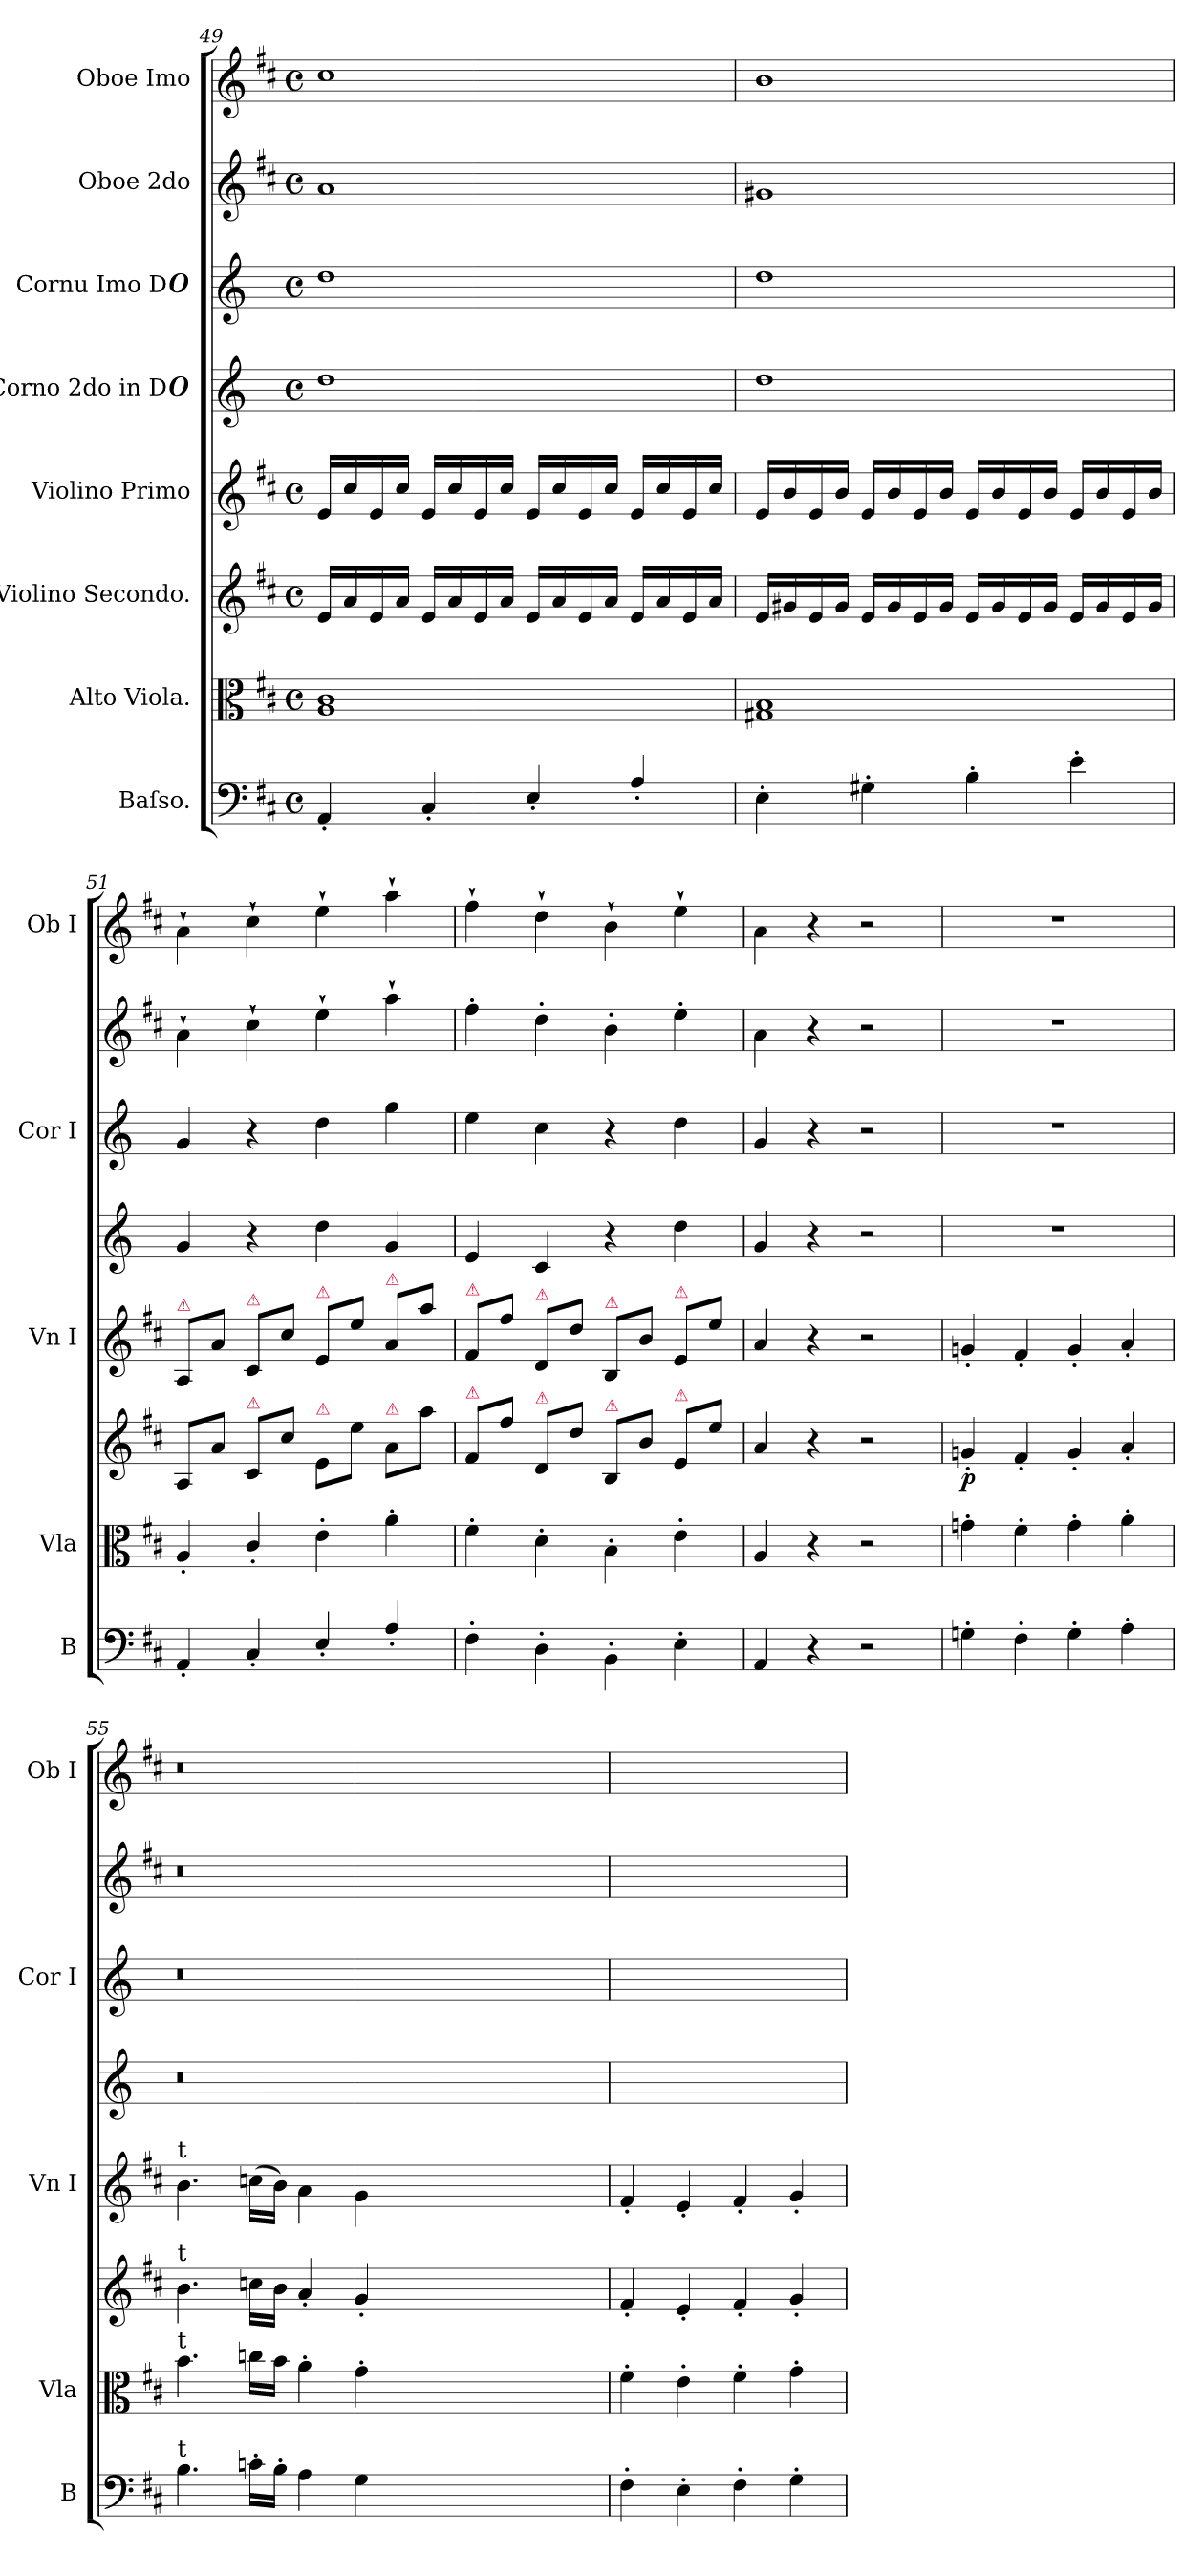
**kern	**kern	**dynam	**kern	**dynam	**kern	**dynam	**kern	**kern	**kern	**kern
*part8	*part7	*part7	*part6	*part6	*part5	*part5	*part4	*part3	*part2	*part1
*staff8	*staff7	*staff7	*staff6	*staff6	*staff5	*staff5	*staff4	*staff3	*staff2	*staff1
*I"Baſso.	*I"Alto Viola.	*	*I"Violino Secondo.	*	*I"Violino Primo	*	*I"Corno 2do in D#	*I"Cornu Imo D#	*I"Oboe 2do	*I"Oboe Imo
*I'B	*I'Vla	*	*	*	*I'Vn I	*	*	*I'Cor I	*	*I'Ob I
*clefF4	*clefC3	*	*clefG2	*	*clefG2	*	*clefG2	*clefG2	*clefG2	*clefG2
*	*	*	*	*	*	*	*ITrd-1c-2	*ITrd-1c-2	*	*
*k[f#c#]	*k[f#c#]	*	*k[f#c#]	*	*k[f#c#]	*	*k[f#c#]	*k[f#c#]	*k[f#c#]	*k[f#c#]
*D:	*D:	*	*D:	*	*D:	*	*	*	*D:	*D:
*M4/4	*M4/4	*	*M4/4	*	*M4/4	*	*M4/4	*M4/4	*M4/4	*M4/4
*met(c)	*met(c)	*	*met(c)	*	*met(c)	*	*met(c)	*met(c)	*met(c)	*met(c)
=49	=49	=49	=49	=49	=49	=49	=49	=49	=49	=49
4AA'/	1A 1c#	.	16e/LL	.	16e/LL	.	1ee	1ee	1a	1cc#
.	.	.	16a/	.	16cc#/	.	.	.	.	.
.	.	.	16e/	.	16e/	.	.	.	.	.
.	.	.	16a/JJ	.	16cc#/JJ	.	.	.	.	.
4C#'/	.	.	16e/LL	.	16e/LL	.	.	.	.	.
.	.	.	16a/	.	16cc#/	.	.	.	.	.
.	.	.	16e/	.	16e/	.	.	.	.	.
.	.	.	16a/JJ	.	16cc#/JJ	.	.	.	.	.
4E'/	.	.	16e/LL	.	16e/LL	.	.	.	.	.
.	.	.	16a/	.	16cc#/	.	.	.	.	.
.	.	.	16e/	.	16e/	.	.	.	.	.
.	.	.	16a/JJ	.	16cc#/JJ	.	.	.	.	.
4A'/	.	.	16e/LL	.	16e/LL	.	.	.	.	.
.	.	.	16a/	.	16cc#/	.	.	.	.	.
.	.	.	16e/	.	16e/	.	.	.	.	.
.	.	.	16a/JJ	.	16cc#/JJ	.	.	.	.	.
=50	=50	=50	=50	=50	=50	=50	=50	=50	=50	=50
4E'\	1G#X 1B	.	16e/LL	.	16e/LL	.	1ee	1ee	1g#X	1b
.	.	.	16g#X/	.	16b/	.	.	.	.	.
.	.	.	16e/	.	16e/	.	.	.	.	.
.	.	.	16g#/JJ	.	16b/JJ	.	.	.	.	.
4G#X'\	.	.	16e/LL	.	16e/LL	.	.	.	.	.
.	.	.	16g#/	.	16b/	.	.	.	.	.
.	.	.	16e/	.	16e/	.	.	.	.	.
.	.	.	16g#/JJ	.	16b/JJ	.	.	.	.	.
4B'\	.	.	16e/LL	.	16e/LL	.	.	.	.	.
.	.	.	16g#/	.	16b/	.	.	.	.	.
.	.	.	16e/	.	16e/	.	.	.	.	.
.	.	.	16g#/JJ	.	16b/JJ	.	.	.	.	.
4e'\	.	.	16e/LL	.	16e/LL	.	.	.	.	.
.	.	.	16g#/	.	16b/	.	.	.	.	.
.	.	.	16e/	.	16e/	.	.	.	.	.
.	.	.	16g#/JJ	.	16b/JJ	.	.	.	.	.
=51	=51	=51	=51	=51	=51	=51	=51	=51	=51	=51
!	!	!	!	!	!LO:TX:a:color=crimson:t=⚠	!	!	!	!	!
4AA'/	4A'>/	.	8A/L	.	8A/L	.	4a/	4a/	4a`\	4a`\
.	.	.	8a/J	.	8a\J	.	.	.	.	.
!	!	!	!	!	!LO:TX:a:color=crimson:t=⚠	!	!	!	!	!
!	!	!	!LO:TX:a:color=crimson:t=⚠	!	!	!	!	!	!	!
4C#'/	4c#'>/	.	8c#/L	.	8c#/L	.	4r	4r	4cc#`\	4cc#`\
.	.	.	8cc#\J	.	8cc#\J	.	.	.	.	.
!	!	!	!	!	!LO:TX:a:color=crimson:t=⚠	!	!	!	!	!
!	!	!	!LO:TX:a:color=crimson:t=⚠	!	!	!	!	!	!	!
4E'/	4e'\	.	8e\L	.	8e/L	.	4ee\	4ee\	4ee`\	4ee`\
.	.	.	8ee\J	.	8ee\J	.	.	.	.	.
!	!	!	!	!	!LO:TX:a:color=crimson:t=⚠	!	!	!	!	!
!	!	!	!LO:TX:a:color=crimson:t=⚠	!	!	!	!	!	!	!
4A'/	4a'\	.	8a\L	.	8a/L	.	4a/	4aa\	4aa`\	4aa`\
.	.	.	8aa\J	.	8aa\J	.	.	.	.	.
=52	=52	=52	=52	=52	=52	=52	=52	=52	=52	=52
!	!	!	!	!	!LO:TX:a:color=crimson:t=⚠	!	!	!	!	!
!	!	!	!LO:TX:a:color=crimson:t=⚠	!	!	!	!	!	!	!
4F#'\	4f#'\	.	8f#/L	.	8f#/L	.	4f#/	4ff#\	4ff#'\	4ff#`\
.	.	.	8ff#\J	.	8ff#\J	.	.	.	.	.
!	!	!	!	!	!LO:TX:a:color=crimson:t=⚠	!	!	!	!	!
!	!	!	!LO:TX:a:color=crimson:t=⚠	!	!	!	!	!	!	!
4D'\	4d'\	.	8d/L	.	8d/L	.	4d/	4dd\	4dd'\	4dd`\
.	.	.	8dd\J	.	8dd\J	.	.	.	.	.
!	!	!	!	!	!LO:TX:a:color=crimson:t=⚠	!	!	!	!	!
!	!	!	!LO:TX:a:color=crimson:t=⚠	!	!	!	!	!	!	!
4BB'\	4B'\	.	8B/L	.	8B/L	.	4r	4r	4b'\	4b`\
.	.	.	8b\J	.	8b\J	.	.	.	.	.
!	!	!	!	!	!LO:TX:a:color=crimson:t=⚠	!	!	!	!	!
!	!	!	!LO:TX:a:color=crimson:t=⚠	!	!	!	!	!	!	!
4E'\	4e'\	.	8e/L	.	8e/L	.	4ee\	4ee\	4ee'\	4ee`\
.	.	.	8ee\J	.	8ee\J	.	.	.	.	.
=53	=53	=53	=53	=53	=53	=53	=53	=53	=53	=53
4AA/	4A/	.	4a/	.	4a/	.	4a/	4a/	4a\	4a\
4r	4r	.	4r	.	4r	.	4r	4r	4r	4r
2r	2r	.	2r	.	2r	.	2r	2r	2r	2r
=54	=54	=54	=54	=54	=54	=54	=54	=54	=54	=54
4Gn'\	4gn'\	po.	4gn'/	p	4gn'/	po	1r	1r	1r	1r
4F#'\	4f#'\	.	4f#'/	.	4f#'/	.	.	.	.	.
4G'\	4g'\	.	4g'/	.	4g'/	.	.	.	.	.
4A'\	4a'\	.	4a'/	.	4a'/	.	.	.	.	.
=55	=55	=55	=55	=55	=55	=55	=55	=55	=55	=55
!	!	!	!	!	!LO:TX:a:t=t	!	!	!	!	!
!	!	!	!LO:TX:a:t=t	!	!	!	!	!	!	!
!	!LO:TX:a:t=t	!	!	!	!	!	!	!	!	!
!LO:TX:a:t=t	!	!	!	!	!	!	!	!	!	!
4.B\	4.b\	.	4.b\	.	4.b\	.	0.r	0.r	0.r	0.r
16cn'\LL	16ccn\LL	.	16ccn\LL	.	(16ccn\LL	.	.	.	.	.
16B'\JJ	16b\JJ	.	16b\JJ	.	16b\JJ)	.	.	.	.	.
4A\	4a'\	.	4a'>/	.	4a\	.	.	.	.	.
4G\	4g'\	.	4g'>/	.	4g\	.	.	.	.	.
0ryy	0ryy	.	0ryy	.	0ryy	.	.	.	.	.
=56	=56	=56	=56	=56	=56	=56	=56	=56	=56	=56
4F#'\	4f#'\	.	4f#'/	.	4f#'/	.	1ryy	1ryy	1ryy	1ryy
4E'\	4e'\	.	4e'/	.	4e'/	.	.	.	.	.
4F#'\	4f#'\	.	4f#'/	.	4f#'/	.	.	.	.	.
4G'\	4g'\	.	4g'/	.	4g'/	.	.	.	.	.
=	=	=	=	=	=	=	=	=	=	=
*-	*-	*-	*-	*-	*-	*-	*-	*-	*-	*-
